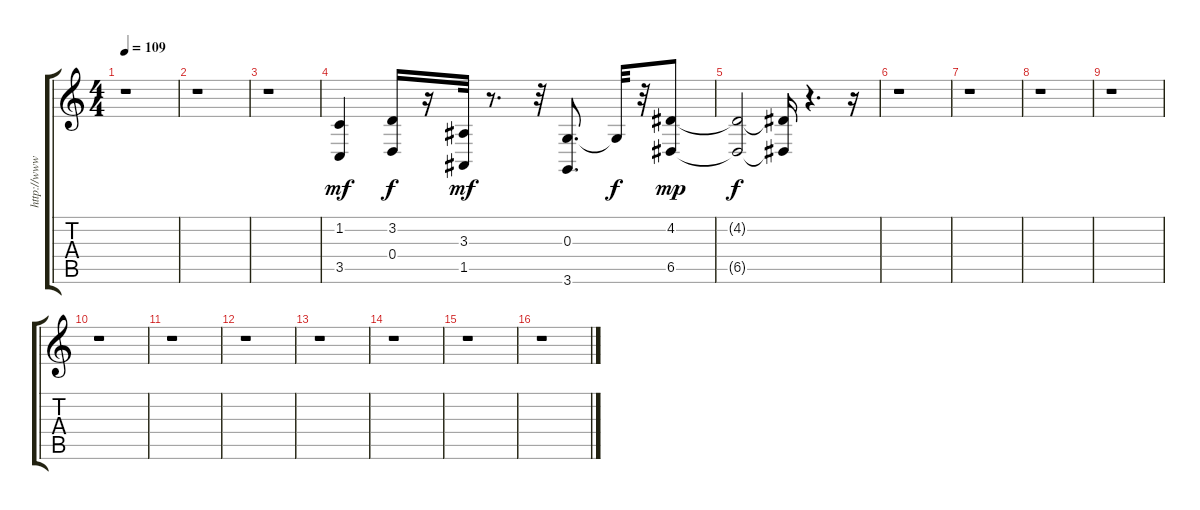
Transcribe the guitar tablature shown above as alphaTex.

\track ("http://www.virtualsined.com" "http://www") {instrument electricgrandpiano}
\staff {score tabs}
\tuning (E4 B3 G3 D3 A2 E2) {hide}
\ts (4 4)
\tempo 109
\clef g2
\ks c
r.1{dy f} |
r.1 |
r.1 |
(1.2 3.5).4{dy mf} (3.2 0.4).16{dy f} r.16 (3.3 1.5).32{dy mf} r.8{d} r.32 (0.3 3.6).8{d} 0.3{t}.32{dy f} r.32 (4.2 6.5).8{dy mp} |
(4.2{t} 6.5{t}).2{dy f} (4.2{t} 6.5{t}).16 r.4{d} r.16 |
r.1 |
r.1 |
r.1 |
r.1 |
r.1 |
r.1 |
r.1 |
r.1 |
r.1 |
r.1 |
r.1
